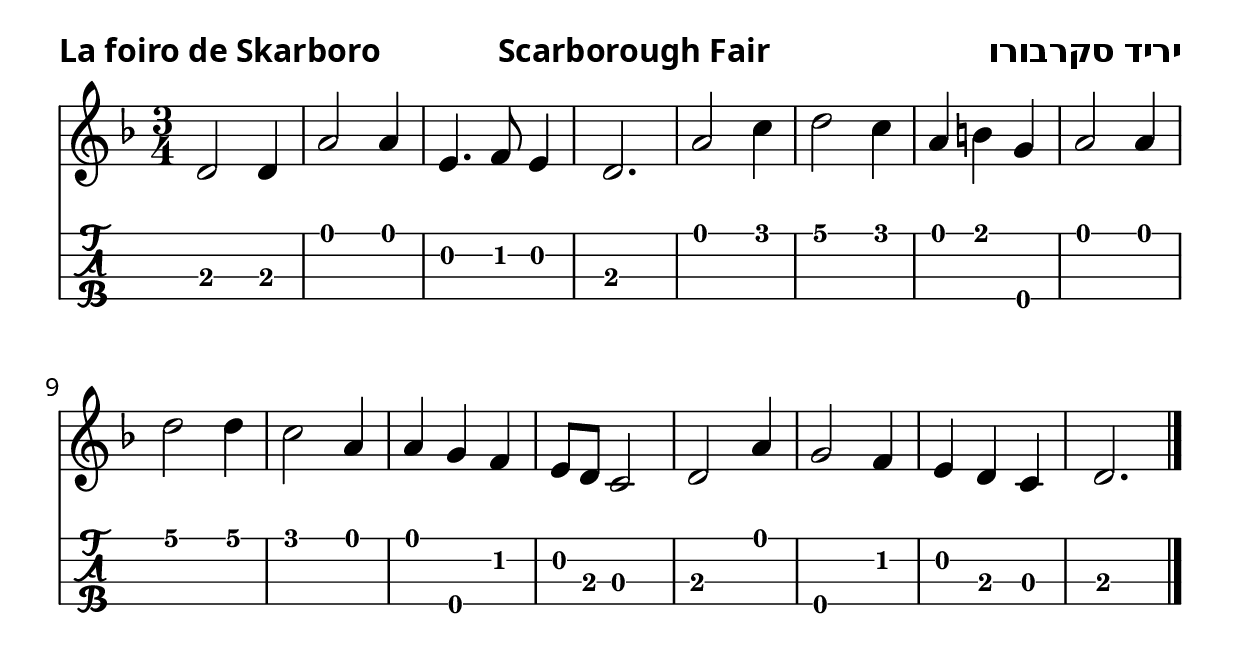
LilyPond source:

\include "../ĉiea.ly"

\header {
  titolo-xx     = "Scarborough Fair"
  titolo-he     = "יריד סקרבורו"
  titolo-eo     = "La foiro de Skarboro"
  komponisto-xx = ""
  komponisto-he = ""
  komponisto-eo = ""
  ikono         = "🌿"
}

\include "../titolo.ly"

melodio = {
   \key d \minor
   \time 3/4
   <d\3>2 <d\3>4 
   <a\1>2 <a\1>4 
   <e\2>4. <f\2>8 <e\2>4 
   <d\3>2. 
   <a\1>2 <c'\1>4 
   <d'\1>2 <c'\1>4 
   <a\1>4 <b\1>4 <g\4>4 
   <a\1>2 <a\1>4 
   <d'\1>2 <d'\1>4 
   <c'\1>2 <a\1>4 
   <a\1>4 <g\4>4 <f\2>4 
   <e\2>8 <d\3>8 <c\3>2 
   <d\3>2 <a\1>4 
   <g\4>2 <f\2>4 
   <e\2>4 <d\3>4 <c\3>4 
   <d\3>2. 
   \bar "|."
}

\include "../muziko.ly"
